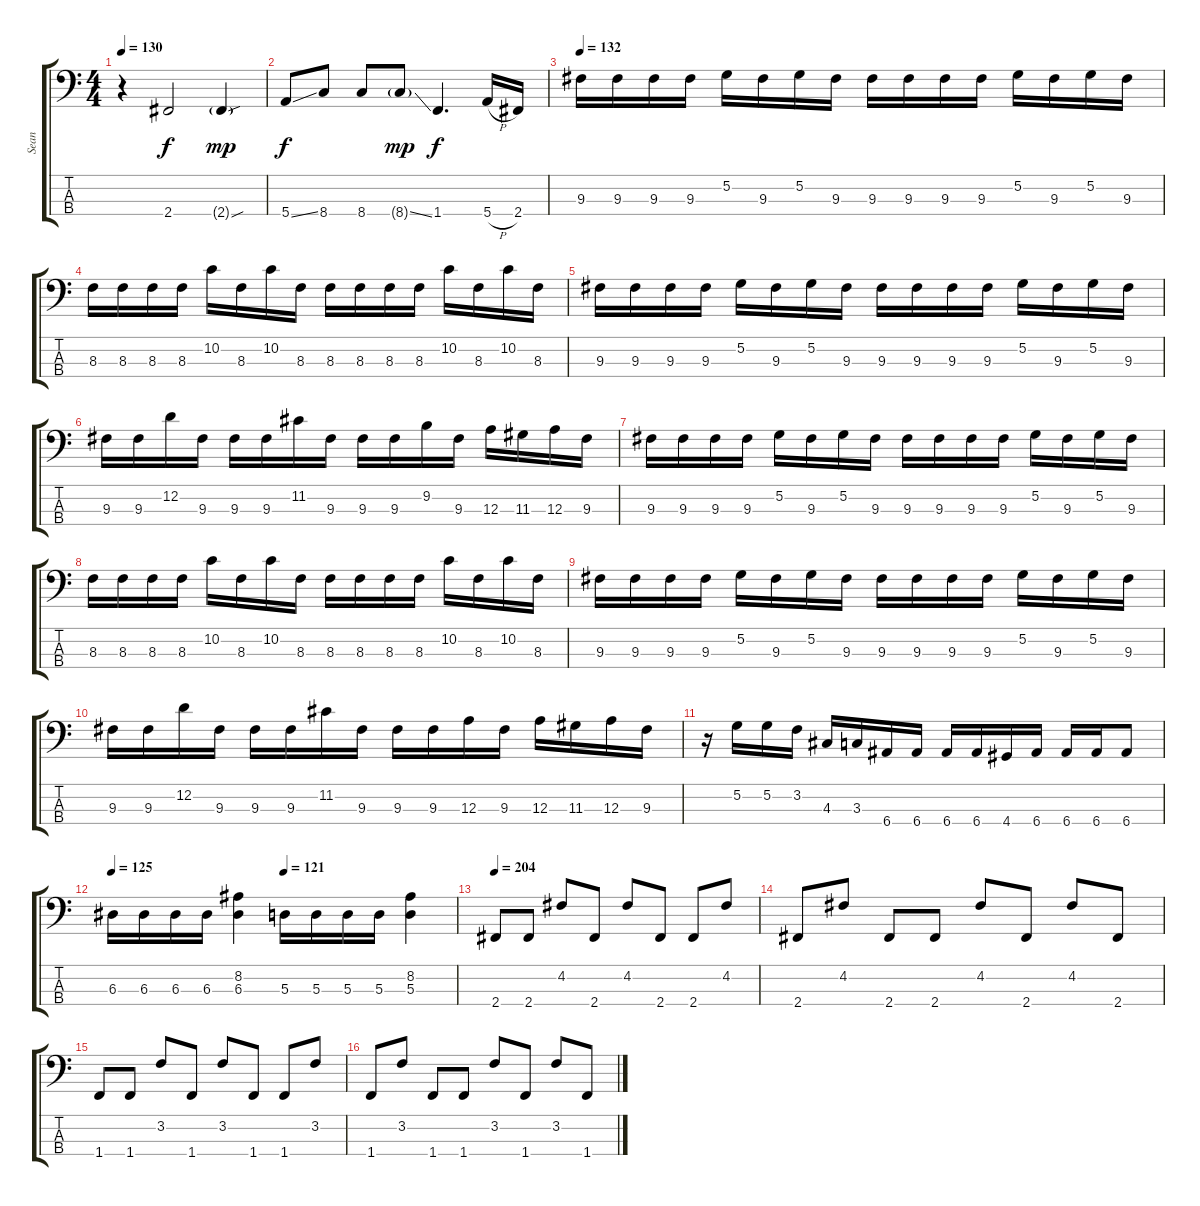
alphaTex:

\track ("Sean" "Sean") {instrument fretlessbass}
\staff {score tabs}
\tuning (G2 D2 A1 E1) {hide}
\ts (4 4)
\tempo 130
\clef f4
\ks c
r.4{dy f} 2.4.2 2.4{sou g}.4{dy mp} |
5.4{ss}.8{dy f} 8.4.8 8.4.8 8.4{ss g}.8{dy mp} 1.4.4{d dy f} 5.4{h}.16 2.4.16 |
\tempo 132
9.3.16 9.3.16 9.3.16 9.3.16 5.2.16 9.3.16 5.2.16 9.3.16 9.3.16 9.3.16 9.3.16 9.3.16 5.2.16 9.3.16 5.2.16 9.3.16 |
8.3.16 8.3.16 8.3.16 8.3.16 10.2.16 8.3.16 10.2.16 8.3.16 8.3.16 8.3.16 8.3.16 8.3.16 10.2.16 8.3.16 10.2.16 8.3.16 |
9.3.16 9.3.16 9.3.16 9.3.16 5.2.16 9.3.16 5.2.16 9.3.16 9.3.16 9.3.16 9.3.16 9.3.16 5.2.16 9.3.16 5.2.16 9.3.16 |
9.3.16 9.3.16 12.2.16 9.3.16 9.3.16 9.3.16 11.2.16 9.3.16 9.3.16 9.3.16 9.2.16 9.3.16 12.3.16 11.3.16 12.3.16 9.3.16 |
9.3.16 9.3.16 9.3.16 9.3.16 5.2.16 9.3.16 5.2.16 9.3.16 9.3.16 9.3.16 9.3.16 9.3.16 5.2.16 9.3.16 5.2.16 9.3.16 |
8.3.16 8.3.16 8.3.16 8.3.16 10.2.16 8.3.16 10.2.16 8.3.16 8.3.16 8.3.16 8.3.16 8.3.16 10.2.16 8.3.16 10.2.16 8.3.16 |
9.3.16 9.3.16 9.3.16 9.3.16 5.2.16 9.3.16 5.2.16 9.3.16 9.3.16 9.3.16 9.3.16 9.3.16 5.2.16 9.3.16 5.2.16 9.3.16 |
9.3.16 9.3.16 12.2.16 9.3.16 9.3.16 9.3.16 11.2.16 9.3.16 9.3.16 9.3.16 12.3.16 9.3.16 12.3.16 11.3.16 12.3.16 9.3.16 |
r.16 5.2.16 5.2.16 3.2.16 4.3.16 3.3.16 6.4.16 6.4.16 6.4.16 6.4.16 4.4.16 6.4.16 6.4.16 6.4.16 6.4.8 |
\tempo 125
\tempo (121 0.5)
6.3.16 6.3.16 6.3.16 6.3.16 (8.2 6.3).4 5.3.16 5.3.16 5.3.16 5.3.16 (8.2 5.3).4 |
\tempo 204
2.4.8 2.4.8 4.2.8 2.4.8 4.2.8 2.4.8 2.4.8 4.2.8 |
2.4.8 4.2.8 2.4.8 2.4.8 4.2.8 2.4.8 4.2.8 2.4.8 |
1.4.8 1.4.8 3.2.8 1.4.8 3.2.8 1.4.8 1.4.8 3.2.8 |
1.4.8 3.2.8 1.4.8 1.4.8 3.2.8 1.4.8 3.2.8 1.4.8
